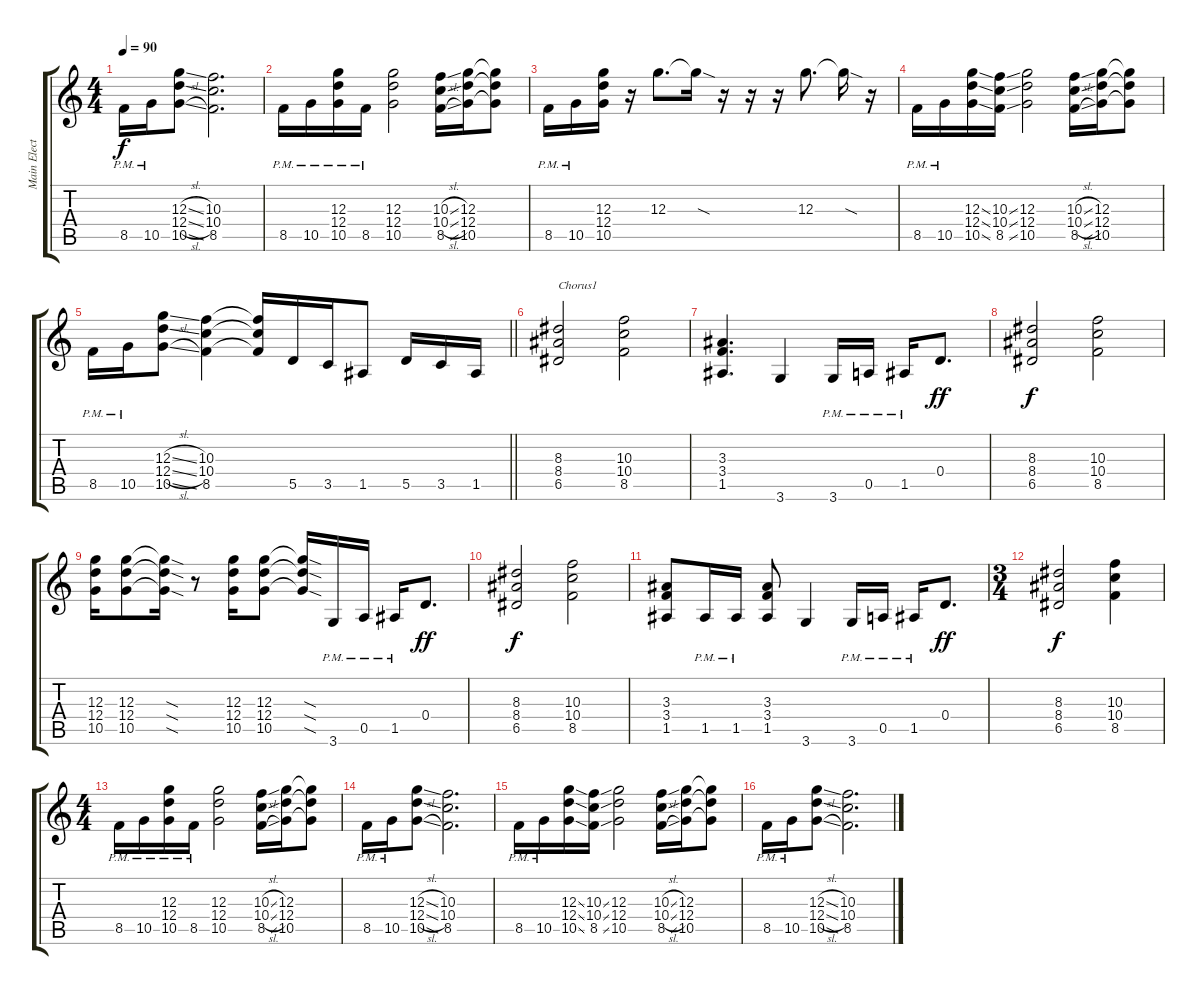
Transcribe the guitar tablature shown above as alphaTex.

\track ("Main Elect" "Main Elect") {instrument distortionguitar}
\staff {score tabs}
\tuning (E4 B3 G3 D3 A2 E2) {hide}
\ts (4 4)
\tempo 90
\clef g2
\ks c
8.5{pm}.16{dy f} 10.5{pm}.16 (12.3{sl} 12.4{sl} 10.5{sl}).8 (10.3 10.4 8.5).2{d} |
8.5{pm}.16 10.5{pm}.16 (12.3{pm} 12.4{pm} 10.5{pm}).16 8.5{pm}.16 (12.3 12.4 10.5).2 (10.3{sl} 10.4{sl} 8.5{sl}).16 (12.3 12.4 10.5).16 (12.3{t} 12.4{t} 10.5{t}).8 |
8.5{pm}.16 10.5{pm}.16 (12.3 12.4 10.5).16 r.16 12.3.8{d} 12.3{sod t}.16 r.16 r.16 r.16 12.3.8{d} 12.3{sod t}.16 r.16 |
8.5{pm}.16 10.5{pm}.16 (12.3{ss} 12.4{ss} 10.5{ss}).16 (10.3{ss} 10.4{ss} 8.5{ss}).16 (12.3 12.4 10.5).2 (10.3{sl} 10.4{sl} 8.5{sl}).16 (12.3 12.4 10.5).16 (12.3{t} 12.4{t} 10.5{t}).8 |
\barLineRight lightlight
8.5{pm}.16 10.5{pm}.16 (12.3{sl} 12.4{sl} 10.5{sl}).8 (10.3 10.4 8.5).4 (10.3{t} 10.4{t} 8.5{t}).16 5.5.16 3.5.16 1.5.8 5.5.16 3.5.16 1.5.16 |
(8.3 8.4 6.5).2{txt "Chorus1"} (10.3 10.4 8.5).2 |
(3.3 3.4 1.5).4{d} 3.6.4 3.6{pm}.16 0.5{pm}.16 1.5{pm}.16 0.4.8{d dy ff} |
(8.3 8.4 6.5).2{dy f} (10.3 10.4 8.5).2 |
(12.3 12.4 10.5).16 (12.3 12.4 10.5).8 (12.3{sod t} 12.4{sod t} 10.5{sod t}).16 r.8 (12.3 12.4 10.5).16 (12.3 12.4 10.5).8 (12.3{sod t} 12.4{sod t} 10.5{sod t}).16 3.6{pm}.16 0.5{pm}.16 1.5{pm}.16 0.4.8{d dy ff} |
(8.3 8.4 6.5).2{dy f} (10.3 10.4 8.5).2 |
(3.3 3.4 1.5).8 1.5{pm}.16 1.5{pm}.16 (3.3 3.4 1.5).8 3.6.4 3.6{pm}.16 0.5{pm}.16 1.5{pm}.16 0.4.8{d dy ff} |
\ts (3 4)
(8.3 8.4 6.5).2{dy f} (10.3 10.4 8.5).4 |
\ts (4 4)
8.5{pm}.16 10.5{pm}.16 (12.3{pm} 12.4{pm} 10.5{pm}).16 8.5{pm}.16 (12.3 12.4 10.5).2 (10.3{sl} 10.4{sl} 8.5{sl}).16 (12.3 12.4 10.5).16 (12.3{t} 12.4{t} 10.5{t}).8 |
8.5{pm}.16 10.5{pm}.16 (12.3{sl} 12.4{sl} 10.5{sl}).8 (10.3 10.4 8.5).2{d} |
8.5{pm}.16 10.5{pm}.16 (12.3{ss} 12.4{ss} 10.5{ss}).16 (10.3{ss} 10.4{ss} 8.5{ss}).16 (12.3 12.4 10.5).2 (10.3{sl} 10.4{sl} 8.5{sl}).16 (12.3 12.4 10.5).16 (12.3{t} 12.4{t} 10.5{t}).8 |
8.5{pm}.16 10.5{pm}.16 (12.3{sl} 12.4{sl} 10.5{sl}).8 (10.3 10.4 8.5).2{d}
